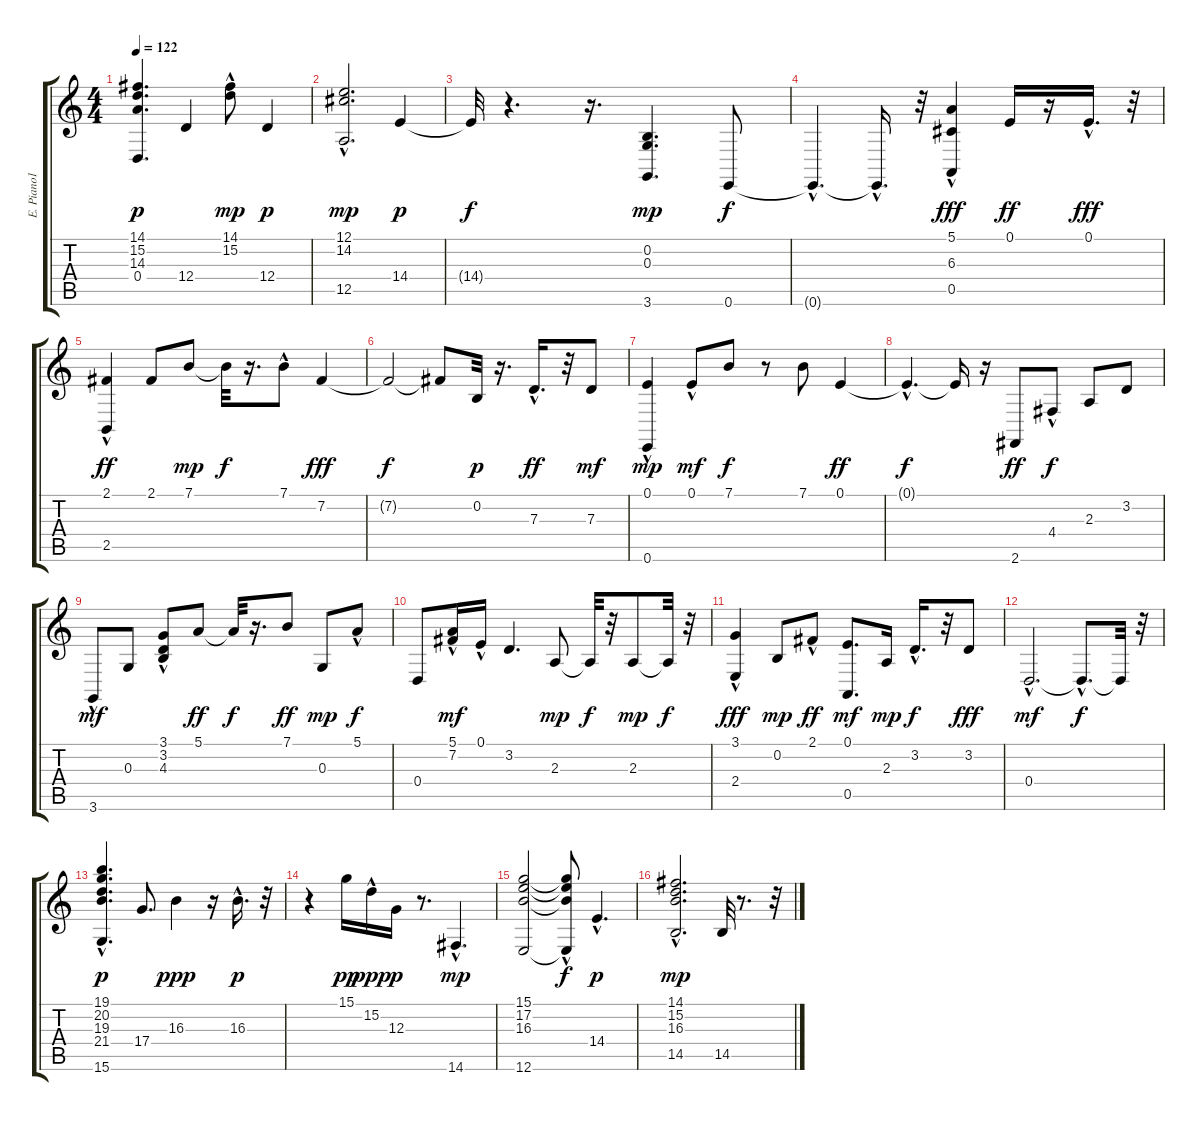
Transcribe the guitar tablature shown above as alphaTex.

\track (" E. Piano1*merged" " E. Piano1") {instrument electricpiano1}
\staff {score tabs}
\tuning (E4 B3 G3 D3 A2 E2) {hide}
\ts (4 4)
\tempo 122
\clef g2
\ks c
(14.1 15.2 14.3 0.4).4{d dy p} 12.4.4 (14.1{hac} 15.2{hac}).8{dy mp} 12.4.4{dy p} |
(12.1{hac} 14.2{hac} 12.5).2{d dy mp} 14.4.4{dy p} |
14.4{t}.32{dy f} r.4{d} r.16{d} (0.2 0.3 3.6).4{d dy mp} 0.6.8{dy f} |
0.6{hac t}.4{d} 0.6{hac t}.16{d} r.32 (5.1{hac} 6.3{hac} 0.5).4{dy fff} 0.1.16{dy ff} r.16 0.1{hac}.16{d dy fff} r.32 |
(2.1{hac} 2.5).4{dy ff} 2.1.8 7.1.8{dy mp} 7.1{t}.32{dy f} r.16{d} 7.1{hac}.8 7.2.4{dy fff} |
7.2{t}.2{dy f} 7.2{t}.8 0.2.32{dy p} r.16{d} 7.3{hac}.16{d dy ff} r.32 7.3.8{dy mf} |
(0.1{hac} 0.6).4{dy mp} 0.1{hac}.8{dy mf} 7.1.8{dy f} r.8 7.1.8 0.1.4{dy ff} |
0.1{hac t}.4{d dy f} 0.1{t}.16 r.16 2.6.8{dy ff} 4.4{hac}.8{dy f} 2.3.8 3.2.8 |
3.6{hac}.8{dy mf} 0.3.8 (3.1{hac} 3.2{hac} 4.3{hac}).8 5.1.8{dy ff} 5.1{t}.32{dy f} r.16{d} 7.1.8{dy ff} 0.3.8{dy mp} 5.1{hac}.8{dy f} |
0.4.8 (5.1{hac} 7.2{hac}).16{dy mf} 0.1{hac}.16 3.2.4{d} 2.3.8{dy mp} 2.3{t}.32{dy f} r.32 2.3.8{dy mp} 2.3{t}.32{dy f} r.32 |
(3.1{hac} 2.4{hac}).4{dy fff} 0.2.8{dy mp} 2.1{hac}.8{dy ff} (0.1 0.5).8{d dy mf} 2.3.16{dy mp} 3.2{hac}.16{d dy f} r.32 3.2.8{dy fff} |
0.4{hac}.2{d dy mf} 0.4{hac t}.8{d dy f} 0.4{t}.32 r.32 |
(19.1 20.2 19.3 21.4{hac} 15.6).4{d dy p} 17.4.8{d} 16.3.4{dy ppp} r.16 16.3{hac}.16{d dy p} r.32 |
r.4 15.1.16{dy pp} 15.2{hac}.16{dy ppp} 12.3.16{dy p} r.8{d} 14.6{hac}.4{d dy mp} |
(15.1 17.2 16.3 12.6).2 (15.1{hac t} 17.2{hac t} 16.3{hac t} 12.6{t}).8{dy f} 14.4{hac}.4{d dy p} |
(14.1{hac} 15.2{hac} 16.3{hac} 14.5).2{d dy mp} 14.5.32 r.8{d} r.32
